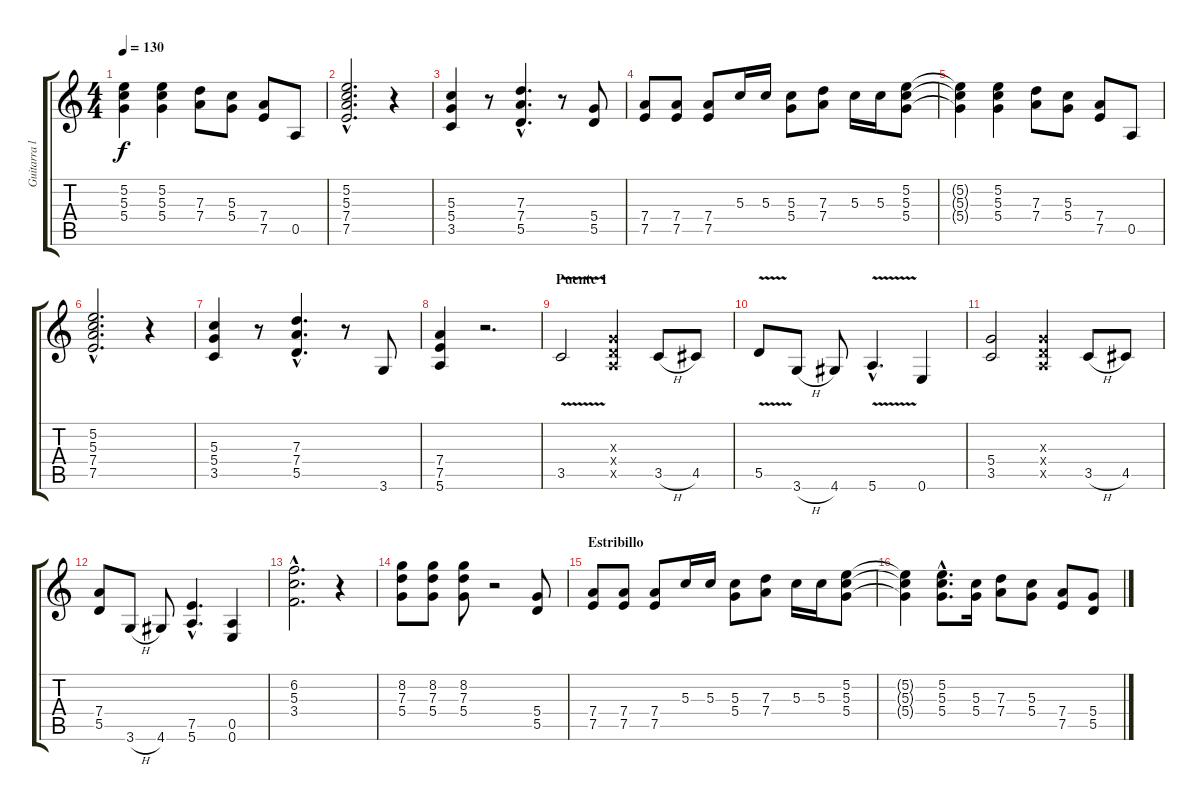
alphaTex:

\track ("Guitarra líder" "Guitarra l") {instrument distortionguitar}
\staff {score tabs}
\tuning (E4 B3 G3 D3 A2 E2) {hide}
\ts (4 4)
\tempo 130
\clef g2
\ks c
(5.2{t} 5.3{t} 5.4{t}).4{dy f} (5.2 5.3 5.4).4 (7.3 7.4).8 (5.3 5.4).8 (7.4 7.5).8 0.5.8 |
(5.2{hac} 5.3{hac} 7.4{hac} 7.5{hac}).2{d} r.4 |
(5.3 5.4 3.5).4 r.8 (7.3{hac} 7.4{hac} 5.5{hac}).4{d} r.8 (5.4 5.5).8 |
(7.4 7.5).8 (7.4 7.5).8 (7.4 7.5).8 5.3.16 5.3.16 (5.3 5.4).8 (7.3 7.4).8 5.3.16 5.3.16 (5.2 5.3 5.4).8 |
(5.2{t} 5.3{t} 5.4{t}).4 (5.2 5.3 5.4).4 (7.3 7.4).8 (5.3 5.4).8 (7.4 7.5).8 0.5.8 |
(5.2{hac} 5.3{hac} 7.4{hac} 7.5{hac}).2{d} r.4 |
(5.3 5.4 3.5).4 r.8 (7.3{hac} 7.4{hac} 5.5{hac}).4{d} r.8 3.6.8 |
(7.4 7.5 5.6).4 r.2{d} |
\section ("" "Puente 1")
3.5{v}.2 (0.3{x} 0.4{x} 0.5{x}).4 3.5{h}.8 4.5.8 |
5.5{v}.8 3.6{h}.8 4.6.8 5.6{v hac}.4{d} 0.6.4 |
(5.4 3.5).2 (0.3{x} 0.4{x} 0.5{x}).4 3.5{h}.8 4.5.8 |
(7.4 5.5).8 3.6{h}.8 4.6.8 (7.5{hac} 5.6{hac}).4{d} (0.5 0.6).4 |
(6.2{hac} 5.3{hac} 3.4{hac}).2{d} r.4 |
(8.2 7.3 5.4).8 (8.2 7.3 5.4).8 (8.2 7.3 5.4).8 r.2 (5.4 5.5).8 |
\section ("" "Estribillo")
(7.4 7.5).8 (7.4 7.5).8 (7.4 7.5).8 5.3.16 5.3.16 (5.3 5.4).8 (7.3 7.4).8 5.3.16 5.3.16 (5.2 5.3 5.4).8 |
(5.2{t} 5.3{t} 5.4{t}).4 (5.2{hac} 5.3{hac} 5.4{hac}).8{d} (5.3 5.4).16 (7.3 7.4).8 (5.3 5.4).8 (7.4 7.5).8 (5.4 5.5).8
